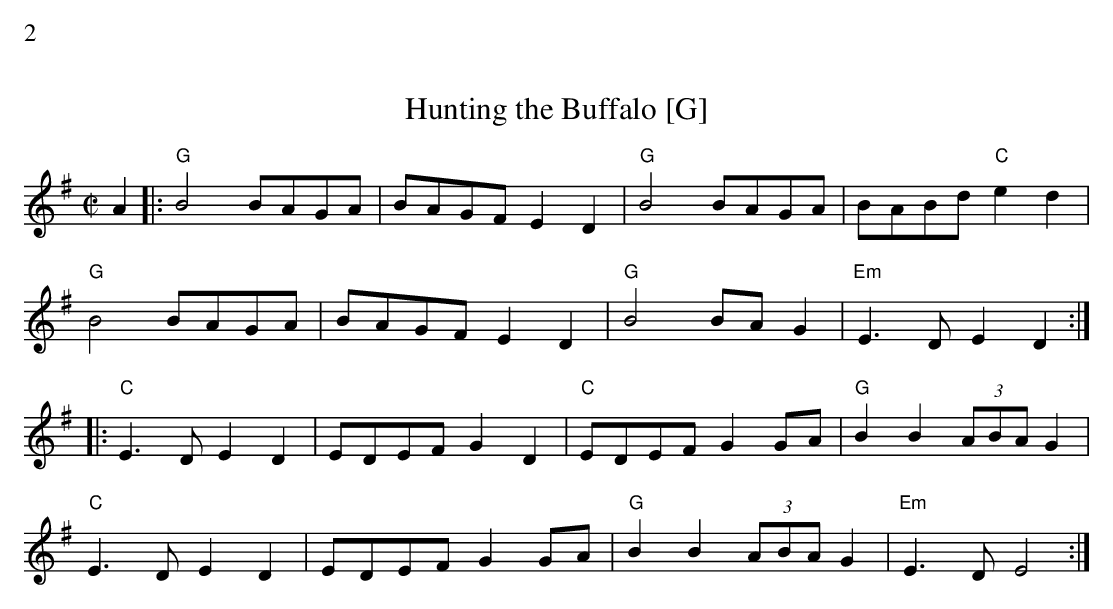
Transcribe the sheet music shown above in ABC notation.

X:1
%%text 2
T:Hunting the Buffalo [G]
M:C|
L:1/8
K:G
A2 |:"G"B4 BAGA | BAGFE2D2 |"G" B4BAGA | BABd"C"e2d2 |
"G"B4 BAGA | BAGFE2D2 |"G" B4BAG2 |"Em"E3DE2D2 :|
|:"C"E3DE2D2 | EDEFG2D2 |"C" EDEFG2GA |"G" B2B2 (3ABAG2 |
"C"E3DE2D2 | EDEFG2GA | "G"B2B2(3ABA G2 | "Em"E3DE4 :|
